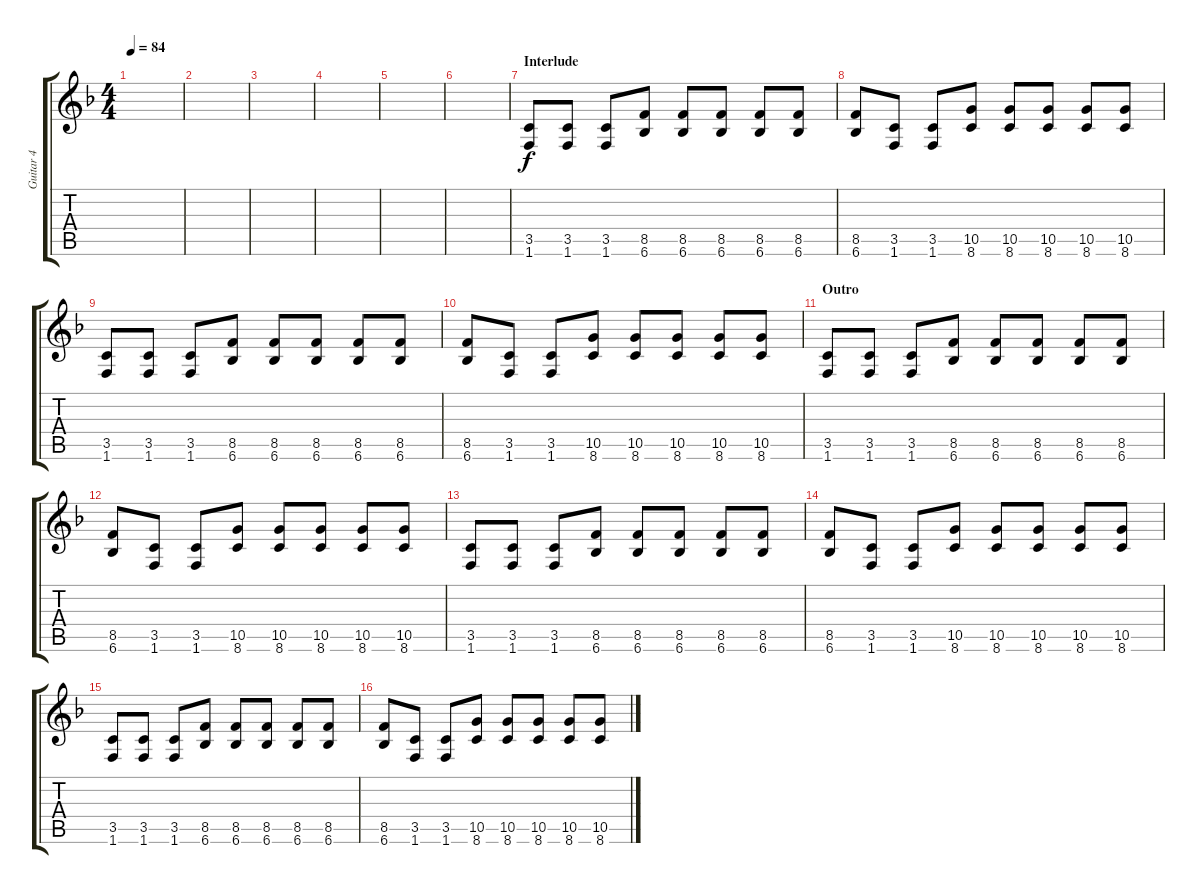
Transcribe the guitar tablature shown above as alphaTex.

\track ("Guitar 4" "Guitar 4") {instrument distortionguitar}
\staff {score tabs}
\tuning (E4 B3 G3 D3 A2 E2) {hide}
\ts (4 4)
\tempo 84
\clef g2
\ks f
|
|
|
|
|
|
\section ("" "Interlude")
(3.5 1.6).8 (3.5 1.6).8 (3.5 1.6).8 (8.5 6.6).8 (8.5 6.6).8 (8.5 6.6).8 (8.5 6.6).8 (8.5 6.6).8 |
(8.5 6.6).8 (3.5 1.6).8 (3.5 1.6).8 (10.5 8.6).8 (10.5 8.6).8 (10.5 8.6).8 (10.5 8.6).8 (10.5 8.6).8 |
(3.5 1.6).8 (3.5 1.6).8 (3.5 1.6).8 (8.5 6.6).8 (8.5 6.6).8 (8.5 6.6).8 (8.5 6.6).8 (8.5 6.6).8 |
(8.5 6.6).8 (3.5 1.6).8 (3.5 1.6).8 (10.5 8.6).8 (10.5 8.6).8 (10.5 8.6).8 (10.5 8.6).8 (10.5 8.6).8 |
\section ("" "Outro")
(3.5 1.6).8 (3.5 1.6).8 (3.5 1.6).8 (8.5 6.6).8 (8.5 6.6).8 (8.5 6.6).8 (8.5 6.6).8 (8.5 6.6).8 |
(8.5 6.6).8 (3.5 1.6).8 (3.5 1.6).8 (10.5 8.6).8 (10.5 8.6).8 (10.5 8.6).8 (10.5 8.6).8 (10.5 8.6).8 |
(3.5 1.6).8 (3.5 1.6).8 (3.5 1.6).8 (8.5 6.6).8 (8.5 6.6).8 (8.5 6.6).8 (8.5 6.6).8 (8.5 6.6).8 |
(8.5 6.6).8 (3.5 1.6).8 (3.5 1.6).8 (10.5 8.6).8 (10.5 8.6).8 (10.5 8.6).8 (10.5 8.6).8 (10.5 8.6).8 |
(3.5 1.6).8 (3.5 1.6).8 (3.5 1.6).8 (8.5 6.6).8 (8.5 6.6).8 (8.5 6.6).8 (8.5 6.6).8 (8.5 6.6).8 |
(8.5 6.6).8 (3.5 1.6).8 (3.5 1.6).8 (10.5 8.6).8 (10.5 8.6).8 (10.5 8.6).8 (10.5 8.6).8 (10.5 8.6).8
